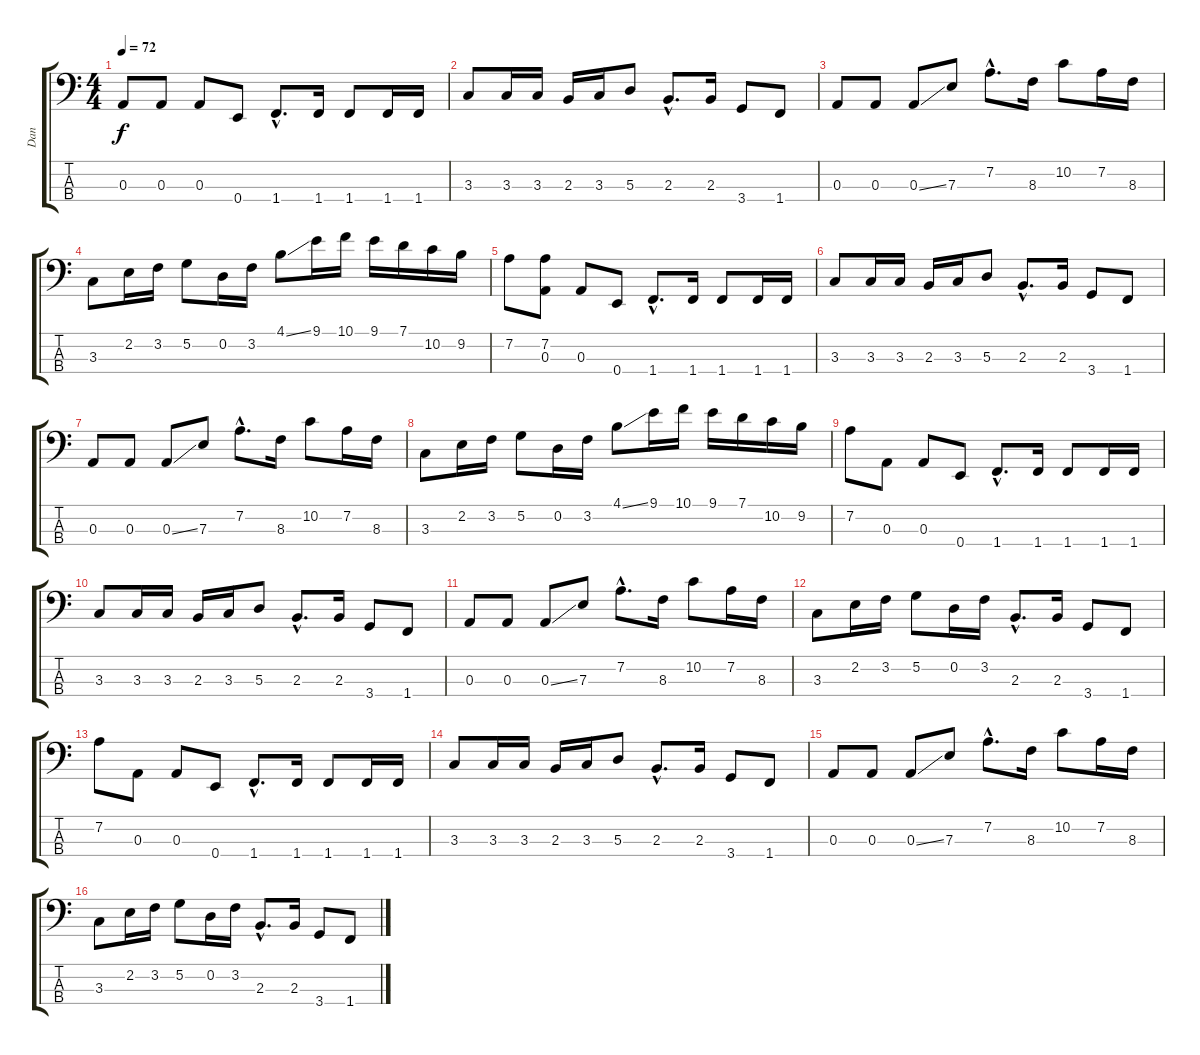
\track ("Dan" "Dan") {instrument electricbasspick}
\staff {score tabs}
\tuning (G2 D2 A1 E1) {hide}
\ts (4 4)
\tempo 72
\clef f4
\ks c
0.3.8{dy f instrument electricbassfinger} 0.3.8 0.3.8 0.4.8 1.4{hac}.8{d} 1.4.16 1.4.8 1.4.16 1.4.16 |
3.3.8 3.3.16 3.3.16 2.3.16 3.3.16 5.3.8 2.3{hac}.8{d} 2.3.16 3.4.8 1.4.8 |
0.3.8{instrument electricbassfinger} 0.3.8 0.3{ss}.8 7.3.8 7.2{hac}.8{d} 8.3.16 10.2.8 7.2.16 8.3.16 |
3.3.8 2.2.16 3.2.16 5.2.8 0.2.16 3.2.16 4.1{ss}.8 9.1.16 10.1.16 9.1.16 7.1.16 10.2.16 9.2.16 |
7.2.8{instrument electricbassfinger} (7.2 0.3).8 0.3.8 0.4.8 1.4{hac}.8{d} 1.4.16 1.4.8 1.4.16 1.4.16 |
3.3.8 3.3.16 3.3.16 2.3.16 3.3.16 5.3.8 2.3{hac}.8{d} 2.3.16 3.4.8 1.4.8 |
0.3.8{instrument electricbassfinger} 0.3.8 0.3{ss}.8 7.3.8 7.2{hac}.8{d} 8.3.16 10.2.8 7.2.16 8.3.16 |
3.3.8 2.2.16 3.2.16 5.2.8 0.2.16 3.2.16 4.1{ss}.8 9.1.16 10.1.16 9.1.16 7.1.16 10.2.16 9.2.16 |
7.2.8{instrument electricbassfinger} 0.3.8 0.3.8 0.4.8 1.4{hac}.8{d} 1.4.16 1.4.8 1.4.16 1.4.16 |
3.3.8 3.3.16 3.3.16 2.3.16 3.3.16 5.3.8 2.3{hac}.8{d} 2.3.16 3.4.8 1.4.8 |
0.3.8{instrument electricbassfinger} 0.3.8 0.3{ss}.8 7.3.8 7.2{hac}.8{d} 8.3.16 10.2.8 7.2.16 8.3.16 |
3.3.8 2.2.16 3.2.16 5.2.8 0.2.16 3.2.16 2.3{hac}.8{d} 2.3.16 3.4.8 1.4.8 |
7.2.8{instrument electricbassfinger} 0.3.8 0.3.8 0.4.8 1.4{hac}.8{d} 1.4.16 1.4.8 1.4.16 1.4.16 |
3.3.8 3.3.16 3.3.16 2.3.16 3.3.16 5.3.8 2.3{hac}.8{d} 2.3.16 3.4.8 1.4.8 |
0.3.8{instrument electricbassfinger} 0.3.8 0.3{ss}.8 7.3.8 7.2{hac}.8{d} 8.3.16 10.2.8 7.2.16 8.3.16 |
3.3.8 2.2.16 3.2.16 5.2.8 0.2.16 3.2.16 2.3{hac}.8{d} 2.3.16 3.4.8 1.4.8
